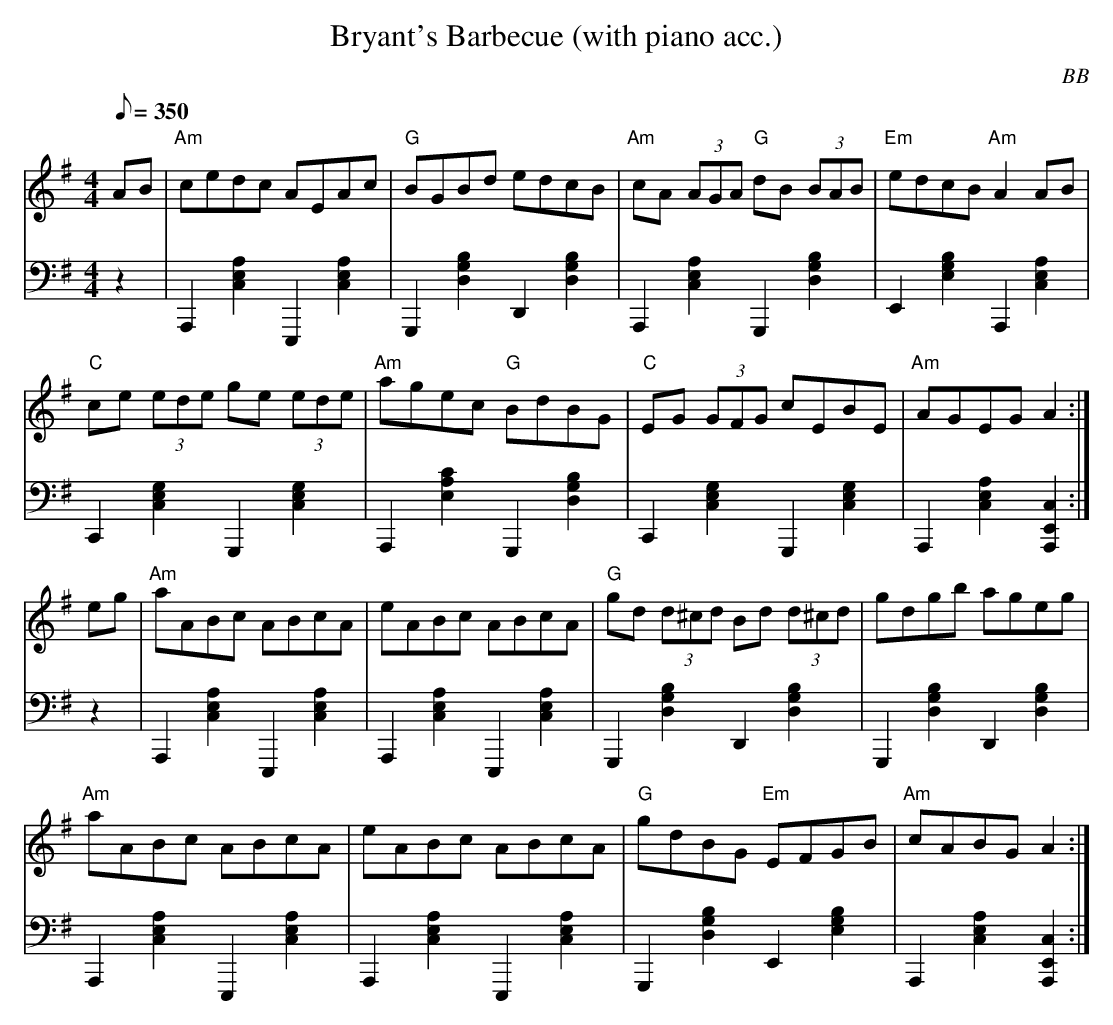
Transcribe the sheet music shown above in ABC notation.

X:1
T: Bryant's Barbecue (with piano acc.)
C: BB
M: 4/4
Q: 1/8=350
L: 1/8
V: 1 program 1 110 %fiddle
V: 2 volume=70 clef=bass m=D program 1 01
K: Ador
[V:1] AB|"Am"cedc AEAc|"G"BGBd edcB|"Am"cA (3AGA "G"dB (3BAB|"Em"edcB "Am"A2 AB|
[V:2] z2|A,,2[A2C2E2]E,,2[E2C2A2]|G,,2[G2B2D2]D,2[G2B2D2]|A,,2[A2C2E2]G,,2[G2B2D2]|\
E,2[E2B2G2]A,,2[A2C2E2]|
[V:1] "C"ce (3ede ge (3ede|"Am"agec "G"BdBG |"C"EG (3GFG cEBE|"Am"AGEG A2 :|
[V:2] C,2[C2G2E2]G,,2[C2G2E2]|A,,2[A2E2c2]G,,2[G2D2B2]|C,2[E2G2C2]G,,2[E2C2G2]|\
A,,2[A2C2E2][A,,2C2E,2] :|
[V:1] eg|"Am"aABc ABcA|eABc ABcA|"G"gd (3d^cd Bd (3d^cd|gdgb ageg|
[V:2] z2|A,,2[A2C2E2]E,,2[E2C2A2]|A,,2[A2C2E2]E,,2[E2C2A2]|G,,2[G2B2D2]D,2[G2B2D2]|\
G,,2[G2B2D2]D,2[G2B2D2]|
[V:1] "Am"aABc ABcA|eABc ABcA|"G"gdBG "Em"EFGB|"Am"cABG A2 :|
[V:2] A,,2[A2C2E2]E,,2[E2C2A2]|A,,2[A2C2E2]E,,2[E2C2A2]|G,,2[G2B2D2]E,2[E2B2G2]|
A,,2[A2C2E2][A,,2C2E,2]:|
